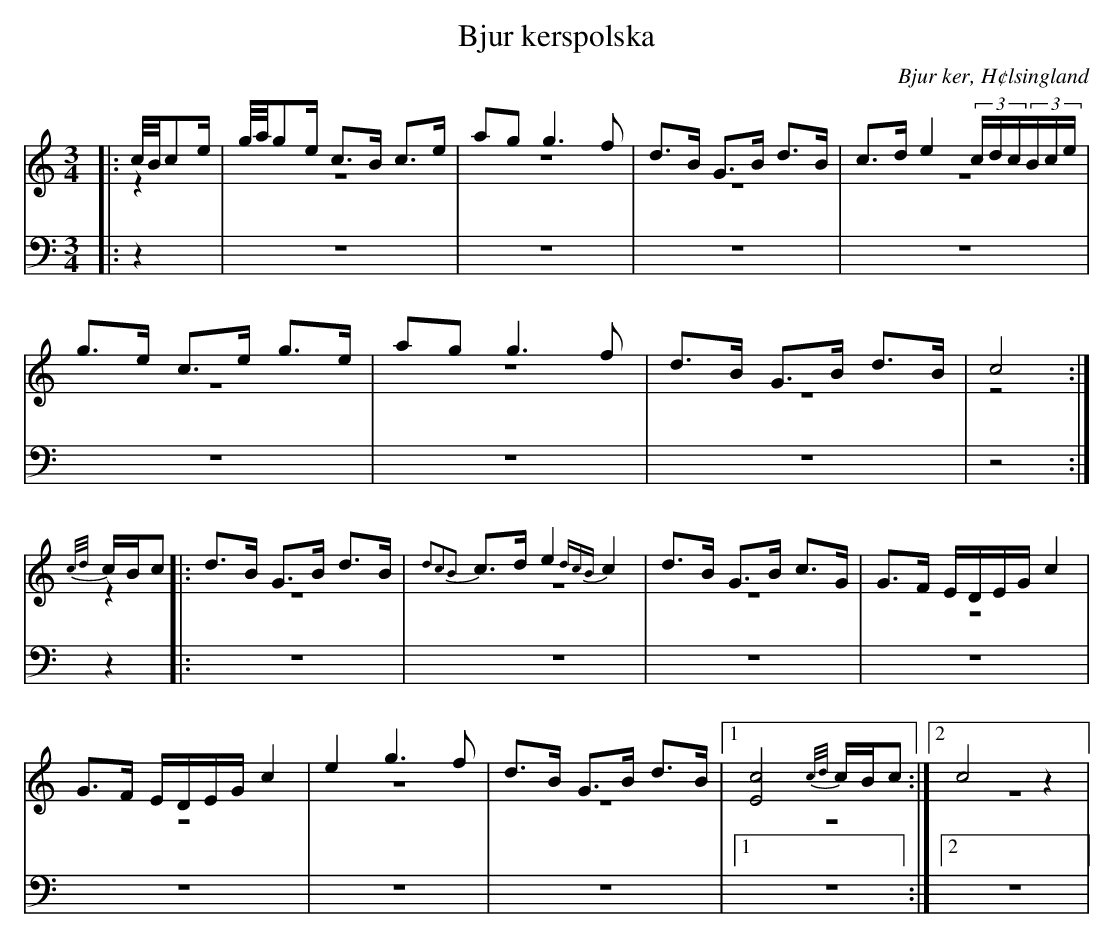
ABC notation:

X:1
T: Bjur kerspolska
O: Bjur ker, H¢lsingland
M: 3/4
L: 1/8
K: C
V:1
V:2 merge
V:3
V:4 merge
V:1
|:c//B//ce/|g//a//ge/ c>B c>e|ag g3 f|d>B G>B d>B|c>d e2 (3c/d/c/(3B/c/e/|
g>e c>e g>e|ag g3 f|d>B G>B d>B|c4:|
{c/d/}c/B/c |:d>B G>B d>B|{d2c2B2}c>d e2 {dcB}c2|d>B G>B c>G|G>F E/D/E/G/ c2|
G>F E/D/E/G/ c2|e2 g3 f|d>B G>B d>B|1 [E4c4] {c/d/}c/B/c:|2 c4 z2|
V:2
|:z2|z6|z6|z6|z6|
z6|z6|z6|z4:|
z2|:z6|z6|z6|z6|
 z6|z6|z6|1 z6:|2 z6|
V:3 clef=bass
|:z2|z6|z6|z6|z6|
z6|z6|z6|z4:|
z2|:z6|z6|z6|z6|
 z6|z6|z6|1 z6:|2 z6|
